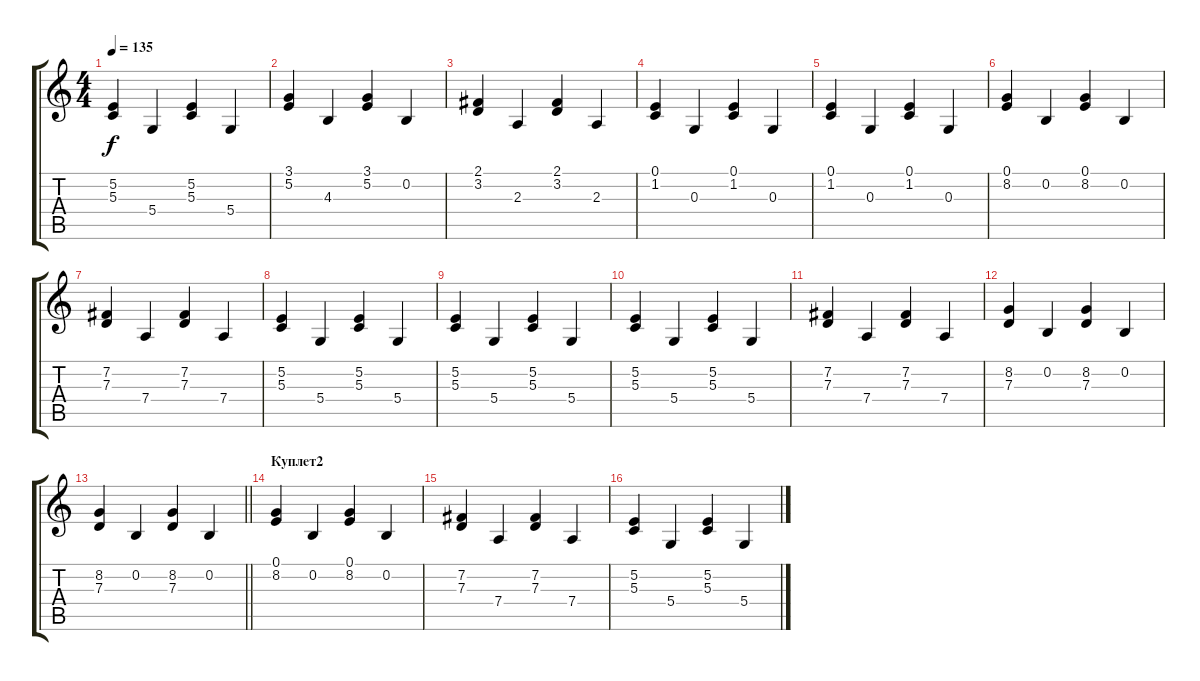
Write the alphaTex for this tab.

\track "" {instrument stringensemble1}
\staff {score tabs}
\tuning (E4 B3 G3 D3 A2 E2) {hide}
\ts (4 4)
\tempo 135
\clef g2
\ks c
(5.2 5.3).4{dy f} 5.4.4 (5.2 5.3).4 5.4.4 |
(3.1 5.2).4 4.3.4 (3.1 5.2).4 0.2.4 |
(2.1 3.2).4 2.3.4 (2.1 3.2).4 2.3.4 |
(0.1 1.2).4 0.3.4 (0.1 1.2).4 0.3.4 |
(0.1 1.2).4 0.3.4 (0.1 1.2).4 0.3.4 |
(0.1 8.2).4 0.2.4 (0.1 8.2).4 0.2.4 |
(7.2 7.3).4 7.4.4 (7.2 7.3).4 7.4.4 |
(5.2 5.3).4 5.4.4 (5.2 5.3).4 5.4.4 |
(5.2 5.3).4 5.4.4 (5.2 5.3).4 5.4.4 |
(5.2 5.3).4 5.4.4 (5.2 5.3).4 5.4.4 |
(7.2 7.3).4 7.4.4 (7.2 7.3).4 7.4.4 |
(8.2 7.3).4 0.2.4 (8.2 7.3).4 0.2.4 |
\barLineRight lightlight
(8.2 7.3).4 0.2.4 (8.2 7.3).4 0.2.4 |
\section ("" "Куплет2")
(0.1 8.2).4 0.2.4 (0.1 8.2).4 0.2.4 |
(7.2 7.3).4 7.4.4 (7.2 7.3).4 7.4.4 |
(5.2 5.3).4 5.4.4 (5.2 5.3).4 5.4.4
